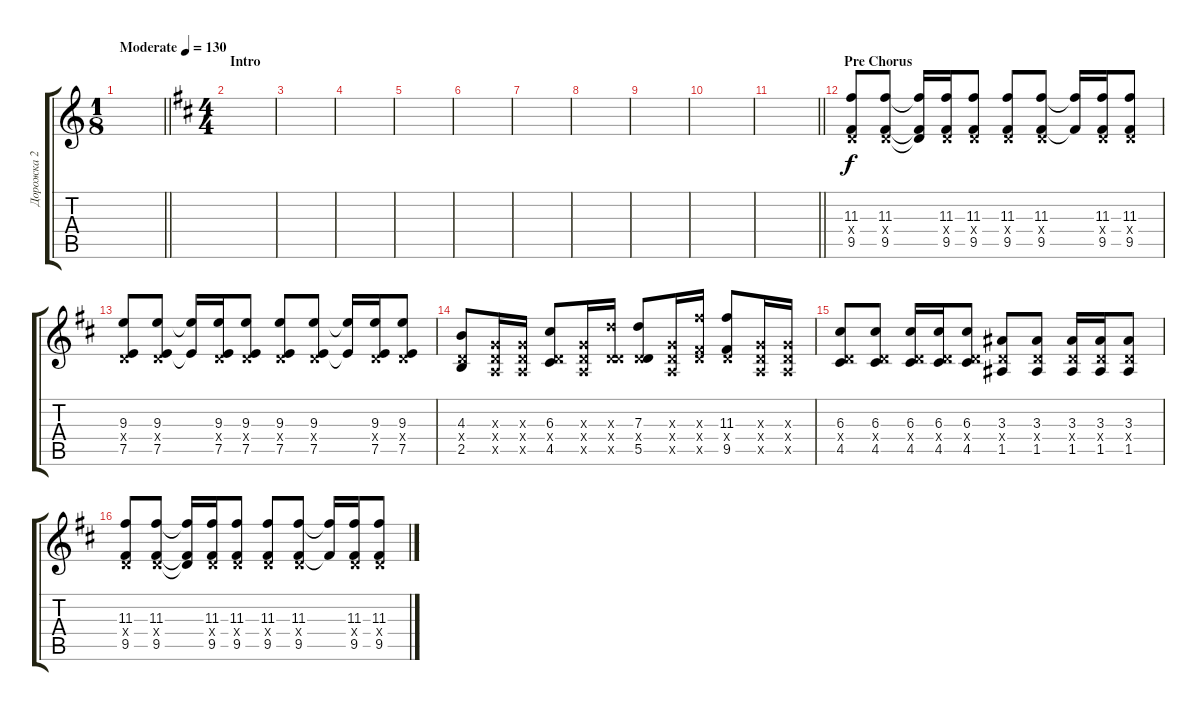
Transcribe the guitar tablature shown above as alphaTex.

\track ("Дорожка 2" "Дорожка 2") {instrument distortionguitar}
\staff {score tabs}
\tuning (E4 B3 G3 D3 A2 E2) {hide}
\ts (1 8)
\tempo (130 "Moderate")
\clef g2
\barLineRight lightlight
\ks c
|
\ts (4 4)
\section ("" "Intro")
\ks d
|
|
|
|
|
|
|
|
|
\barLineRight lightlight
|
\section ("" "Pre Chorus")
(11.3 0.4{x} 9.5).8 (11.3 0.4{x} 9.5).8 (11.3{t} 0.4{t} 9.5{t}).16 (11.3 0.4{x} 9.5).16 (11.3 0.4{x} 9.5).8 (11.3 0.4{x} 9.5).8 (11.3 0.4{x} 9.5).8 (11.3{t} 9.5{t}).16 (11.3 0.4{x} 9.5).16 (11.3 0.4{x} 9.5).8 |
(9.3 0.4{x} 7.5).8 (9.3 0.4{x} 7.5).8 (9.3{t} 7.5{t}).16 (9.3 0.4{x} 7.5).16 (9.3 0.4{x} 7.5).8 (9.3 0.4{x} 7.5).8 (9.3 0.4{x} 7.5).8 (9.3{t} 7.5{t}).16 (9.3 0.4{x} 7.5).16 (9.3 0.4{x} 7.5).8 |
(4.3 0.4{x} 2.5).8 (0.3{x} 0.4{x} 0.5{x}).16 (0.3{x} 0.4{x} 0.5{x}).16 (6.3 0.4{x} 4.5).8 (0.3{x} 0.4{x} 0.5{x}).16 (7.3{x} 0.4{x} 5.5{x}).16 (7.3 0.4{x} 5.5).8 (0.3{x} 0.4{x} 0.5{x}).16 (11.3{x} 0.4{x} 9.5{x}).16 (11.3 0.4{x} 9.5).8 (0.3{x} 0.4{x} 0.5{x}).16 (0.3{x} 0.4{x} 0.5{x}).16 |
(6.3 0.4{x} 4.5).8 (6.3 0.4{x} 4.5).8 (6.3 0.4{x} 4.5).16 (6.3 0.4{x} 4.5).16 (6.3 0.4{x} 4.5).8 (3.3 0.4{x} 1.5).8 (3.3 0.4{x} 1.5).8 (3.3 0.4{x} 1.5).16 (3.3 0.4{x} 1.5).16 (3.3 0.4{x} 1.5).8 |
(11.3 0.4{x} 9.5).8 (11.3 0.4{x} 9.5).8 (11.3{t} 0.4{t} 9.5{t}).16 (11.3 0.4{x} 9.5).16 (11.3 0.4{x} 9.5).8 (11.3 0.4{x} 9.5).8 (11.3 0.4{x} 9.5).8 (11.3{t} 9.5{t}).16 (11.3 0.4{x} 9.5).16 (11.3 0.4{x} 9.5).8
